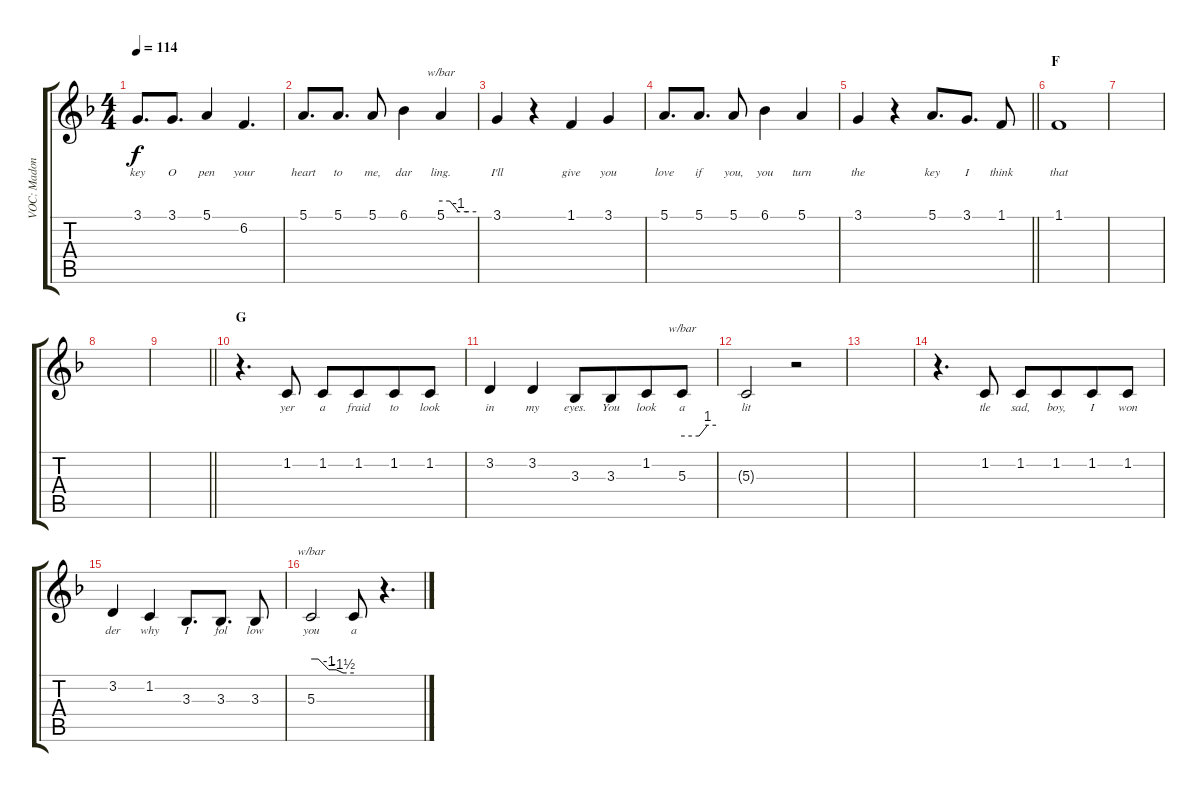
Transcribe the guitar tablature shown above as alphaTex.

\track ("VOC: Madonna" "VOC: Madon") {instrument tenorsax}
\staff {score tabs}
\tuning (E4 B3 G3 D3 A2 E2) {hide}
\ts (4 4)
\tempo 114
\clef g2
\ks f
3.1.8{d lyrics (0 "key") lyrics (1 "") lyrics (2 "") lyrics (3 "") lyrics (4 "") dy f} 3.1.8{d lyrics (0 "O") lyrics (1 "") lyrics (2 "") lyrics (3 "") lyrics (4 "")} 5.1.4{lyrics (0 "pen") lyrics (1 "") lyrics (2 "") lyrics (3 "") lyrics (4 "")} 6.2.4{d lyrics (0 "your") lyrics (1 "") lyrics (2 "") lyrics (3 "") lyrics (4 "")} |
5.1.8{d lyrics (0 "heart") lyrics (1 "") lyrics (2 "") lyrics (3 "") lyrics (4 "")} 5.1.8{d lyrics (0 "to") lyrics (1 "") lyrics (2 "") lyrics (3 "") lyrics (4 "")} 5.1.8{lyrics (0 "me,") lyrics (1 "") lyrics (2 "") lyrics (3 "") lyrics (4 "")} 6.1.4{lyrics (0 "dar") lyrics (1 "") lyrics (2 "") lyrics (3 "") lyrics (4 "")} 5.1.4{tbe (custom default 0 0 15 0 30 -4 45 -4 60 -4) lyrics (0 "ling.") lyrics (1 "") lyrics (2 "") lyrics (3 "") lyrics (4 "")} |
3.1.4{lyrics (0 "I'll") lyrics (1 "") lyrics (2 "") lyrics (3 "") lyrics (4 "")} r.4 1.1.4{lyrics (0 "give") lyrics (1 "") lyrics (2 "") lyrics (3 "") lyrics (4 "")} 3.1.4{lyrics (0 "you") lyrics (1 "") lyrics (2 "") lyrics (3 "") lyrics (4 "")} |
5.1.8{d lyrics (0 "love") lyrics (1 "") lyrics (2 "") lyrics (3 "") lyrics (4 "")} 5.1.8{d lyrics (0 "if") lyrics (1 "") lyrics (2 "") lyrics (3 "") lyrics (4 "")} 5.1.8{lyrics (0 "you,") lyrics (1 "") lyrics (2 "") lyrics (3 "") lyrics (4 "")} 6.1.4{lyrics (0 "you") lyrics (1 "") lyrics (2 "") lyrics (3 "") lyrics (4 "")} 5.1.4{lyrics (0 "turn") lyrics (1 "") lyrics (2 "") lyrics (3 "") lyrics (4 "")} |
\barLineRight lightlight
3.1.4{lyrics (0 "the") lyrics (1 "") lyrics (2 "") lyrics (3 "") lyrics (4 "")} r.4 5.1.8{d lyrics (0 "key") lyrics (1 "") lyrics (2 "") lyrics (3 "") lyrics (4 "")} 3.1.8{d lyrics (0 "I") lyrics (1 "") lyrics (2 "") lyrics (3 "") lyrics (4 "")} 1.1.8{lyrics (0 "think") lyrics (1 "") lyrics (2 "") lyrics (3 "") lyrics (4 "")} |
\section ("" "F")
1.1.1{lyrics (0 "that") lyrics (1 "") lyrics (2 "") lyrics (3 "") lyrics (4 "")} |
|
|
\barLineRight lightlight
|
\section ("" "G")
r.4{d} 1.2.8{lyrics (0 "yer") lyrics (1 "") lyrics (2 "") lyrics (3 "") lyrics (4 "")} 1.2.8{lyrics (0 "a") lyrics (1 "") lyrics (2 "") lyrics (3 "") lyrics (4 "")} 1.2.8{lyrics (0 "fraid") lyrics (1 "") lyrics (2 "") lyrics (3 "") lyrics (4 "") beam merge} 1.2.8{lyrics (0 "to") lyrics (1 "") lyrics (2 "") lyrics (3 "") lyrics (4 "")} 1.2.8{lyrics (0 "look") lyrics (1 "") lyrics (2 "") lyrics (3 "") lyrics (4 "")} |
3.2.4{lyrics (0 "in") lyrics (1 "") lyrics (2 "") lyrics (3 "") lyrics (4 "")} 3.2.4{lyrics (0 "my") lyrics (1 "") lyrics (2 "") lyrics (3 "") lyrics (4 "")} 3.3.8{lyrics (0 "eyes.") lyrics (1 "") lyrics (2 "") lyrics (3 "") lyrics (4 "")} 3.3.8{lyrics (0 "You") lyrics (1 "") lyrics (2 "") lyrics (3 "") lyrics (4 "") beam merge} 1.2.8{lyrics (0 "look") lyrics (1 "") lyrics (2 "") lyrics (3 "") lyrics (4 "")} 5.3.8{tbe (custom default 0 0 30 0 45 4 60 4) lyrics (0 "a") lyrics (1 "") lyrics (2 "") lyrics (3 "") lyrics (4 "")} |
5.3{t}.2{lyrics (0 "lit") lyrics (1 "") lyrics (2 "") lyrics (3 "") lyrics (4 "")} r.2 |
|
r.4{d} 1.2.8{lyrics (0 "tle") lyrics (1 "") lyrics (2 "") lyrics (3 "") lyrics (4 "")} 1.2.8{lyrics (0 "sad,") lyrics (1 "") lyrics (2 "") lyrics (3 "") lyrics (4 "")} 1.2.8{lyrics (0 "boy,") lyrics (1 "") lyrics (2 "") lyrics (3 "") lyrics (4 "") beam merge} 1.2.8{lyrics (0 "I") lyrics (1 "") lyrics (2 "") lyrics (3 "") lyrics (4 "")} 1.2.8{lyrics (0 "won") lyrics (1 "") lyrics (2 "") lyrics (3 "") lyrics (4 "")} |
3.2.4{lyrics (0 "der") lyrics (1 "") lyrics (2 "") lyrics (3 "") lyrics (4 "")} 1.2.4{lyrics (0 "why") lyrics (1 "") lyrics (2 "") lyrics (3 "") lyrics (4 "")} 3.3.8{d lyrics (0 "I") lyrics (1 "") lyrics (2 "") lyrics (3 "") lyrics (4 "")} 3.3.8{d lyrics (0 "fol") lyrics (1 "") lyrics (2 "") lyrics (3 "") lyrics (4 "")} 3.3.8{lyrics (0 "low") lyrics (1 "") lyrics (2 "") lyrics (3 "") lyrics (4 "")} |
5.3.2{tbe (custom default 0 0 10 0 25 -4 35 -4 45 -6 60 -6) lyrics (0 "you") lyrics (1 "") lyrics (2 "") lyrics (3 "") lyrics (4 "")} 5.3{t}.8{lyrics (0 "a") lyrics (1 "") lyrics (2 "") lyrics (3 "") lyrics (4 "")} r.4{d}
